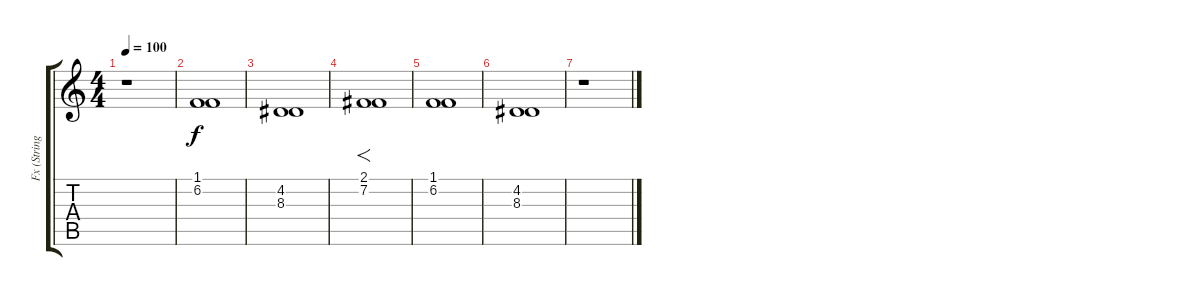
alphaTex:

\track ("Fx (String Ensemble)" "Fx (String") {instrument stringensemble1}
\staff {score tabs}
\tuning (E4 B3 G3 D3 A2 E2) {hide}
\ts (4 4)
\tempo 100
\clef g2
\ks c
r.1{dy f} |
(1.1 6.2).1 |
(4.2 8.3).1 |
(2.1 7.2).1{f} |
(1.1 6.2).1{volume 0} |
(4.2 8.3).1 |
r.1
